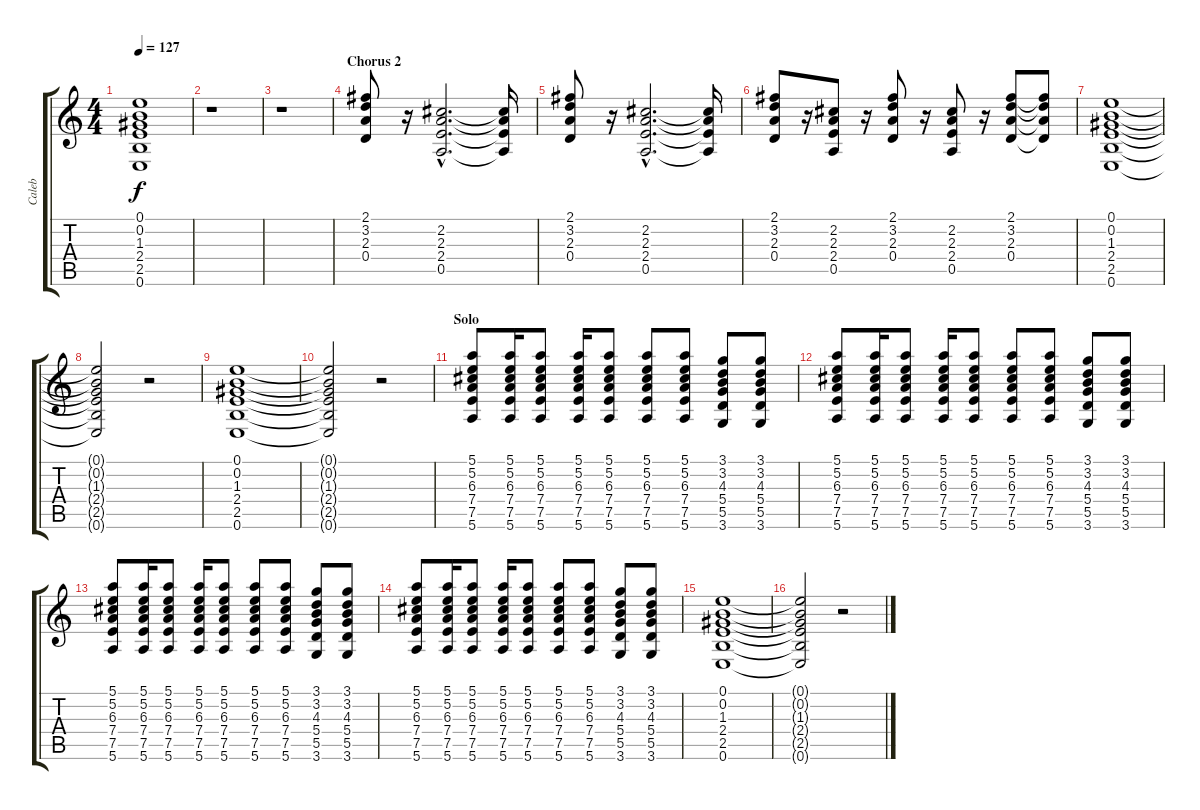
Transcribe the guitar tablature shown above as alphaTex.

\track ("Caleb" "Caleb") {instrument distortionguitar}
\staff {score tabs}
\tuning (E4 B3 G3 D3 A2 E2) {hide}
\ts (4 4)
\tempo 127
\clef g2
\ks c
(0.1{t} 0.2{t} 1.3{t} 2.4{t} 2.5{t} 0.6{t}).1{dy f} |
r.1 |
r.1 |
\section ("" "Chorus 2")
(2.1 3.2 2.3 0.4).8{volume 10} r.16 (2.2{hac} 2.3{hac} 2.4{hac} 0.5{hac}).2{d} (2.2{t} 2.3{t} 2.4{t} 0.5{t}).16 |
(2.1 3.2 2.3 0.4).8 r.16 (2.2{hac} 2.3{hac} 2.4{hac} 0.5{hac}).2{d} (2.2{t} 2.3{t} 2.4{t} 0.5{t}).16 |
(2.1 3.2 2.3 0.4).8 r.16 (2.2 2.3 2.4 0.5).8 r.16 (2.1 3.2 2.3 0.4).8 r.16 (2.2 2.3 2.4 0.5).8 r.16 (2.1 3.2 2.3 0.4).8 (2.1{t} 3.2{t} 2.3{t} 0.4{t}).8 |
(0.1 0.2 1.3 2.4 2.5 0.6).1{volume 0} |
(0.1{t} 0.2{t} 1.3{t} 2.4{t} 2.5{t} 0.6{t}).2 r.2{volume 10} |
(0.1 0.2 1.3 2.4 2.5 0.6).1{volume 0} |
(0.1{t} 0.2{t} 1.3{t} 2.4{t} 2.5{t} 0.6{t}).2 r.2{volume 10} |
\section ("" "Solo")
(5.1 5.2 6.3 7.4 7.5 5.6).8 (5.1 5.2 6.3 7.4 7.5 5.6).16 (5.1 5.2 6.3 7.4 7.5 5.6).8 (5.1 5.2 6.3 7.4 7.5 5.6).16 (5.1 5.2 6.3 7.4 7.5 5.6).8 (5.1 5.2 6.3 7.4 7.5 5.6).8 (5.1 5.2 6.3 7.4 7.5 5.6).8 (3.1 3.2 4.3 5.4 5.5 3.6).8 (3.1 3.2 4.3 5.4 5.5 3.6).8 |
(5.1 5.2 6.3 7.4 7.5 5.6).8 (5.1 5.2 6.3 7.4 7.5 5.6).16 (5.1 5.2 6.3 7.4 7.5 5.6).8 (5.1 5.2 6.3 7.4 7.5 5.6).16 (5.1 5.2 6.3 7.4 7.5 5.6).8 (5.1 5.2 6.3 7.4 7.5 5.6).8 (5.1 5.2 6.3 7.4 7.5 5.6).8 (3.1 3.2 4.3 5.4 5.5 3.6).8 (3.1 3.2 4.3 5.4 5.5 3.6).8 |
(5.1 5.2 6.3 7.4 7.5 5.6).8 (5.1 5.2 6.3 7.4 7.5 5.6).16 (5.1 5.2 6.3 7.4 7.5 5.6).8 (5.1 5.2 6.3 7.4 7.5 5.6).16 (5.1 5.2 6.3 7.4 7.5 5.6).8 (5.1 5.2 6.3 7.4 7.5 5.6).8 (5.1 5.2 6.3 7.4 7.5 5.6).8 (3.1 3.2 4.3 5.4 5.5 3.6).8 (3.1 3.2 4.3 5.4 5.5 3.6).8 |
(5.1 5.2 6.3 7.4 7.5 5.6).8 (5.1 5.2 6.3 7.4 7.5 5.6).16 (5.1 5.2 6.3 7.4 7.5 5.6).8 (5.1 5.2 6.3 7.4 7.5 5.6).16 (5.1 5.2 6.3 7.4 7.5 5.6).8 (5.1 5.2 6.3 7.4 7.5 5.6).8 (5.1 5.2 6.3 7.4 7.5 5.6).8 (3.1 3.2 4.3 5.4 5.5 3.6).8 (3.1 3.2 4.3 5.4 5.5 3.6).8 |
(0.1 0.2 1.3 2.4 2.5 0.6).1{volume 0} |
(0.1{t} 0.2{t} 1.3{t} 2.4{t} 2.5{t} 0.6{t}).2 r.2{volume 10}
